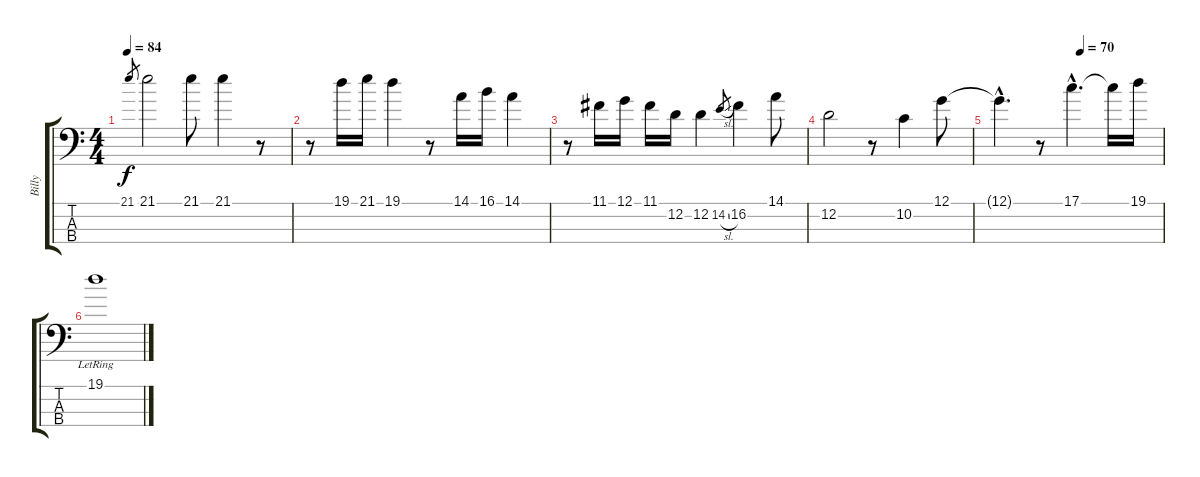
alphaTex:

\track ("Billy" "Billy") {instrument electricbassfinger}
\staff {score tabs}
\tuning (G2 D2 A1 E1) {hide}
\ts (4 4)
\tempo 84
\clef f4
\ks c
21.1.8{gr dy f} 21.1.2 21.1.8 21.1.4 r.8 |
r.8 19.1.16 21.1.16 19.1.4 r.8 14.1.16 16.1.16 14.1.4 |
r.8 11.1.16 12.1.16 11.1.16 12.2.16 12.2.4 14.2{sl}.8{gr} 16.2.4 14.1.8 |
12.2.2 r.8 10.2.4 12.1.8 |
\tempo (70 0.5)
12.1{hac t}.4{d} r.8 17.1{hac}.4{d} 17.1{t}.16 19.1.16 |
19.1{lr}.1
